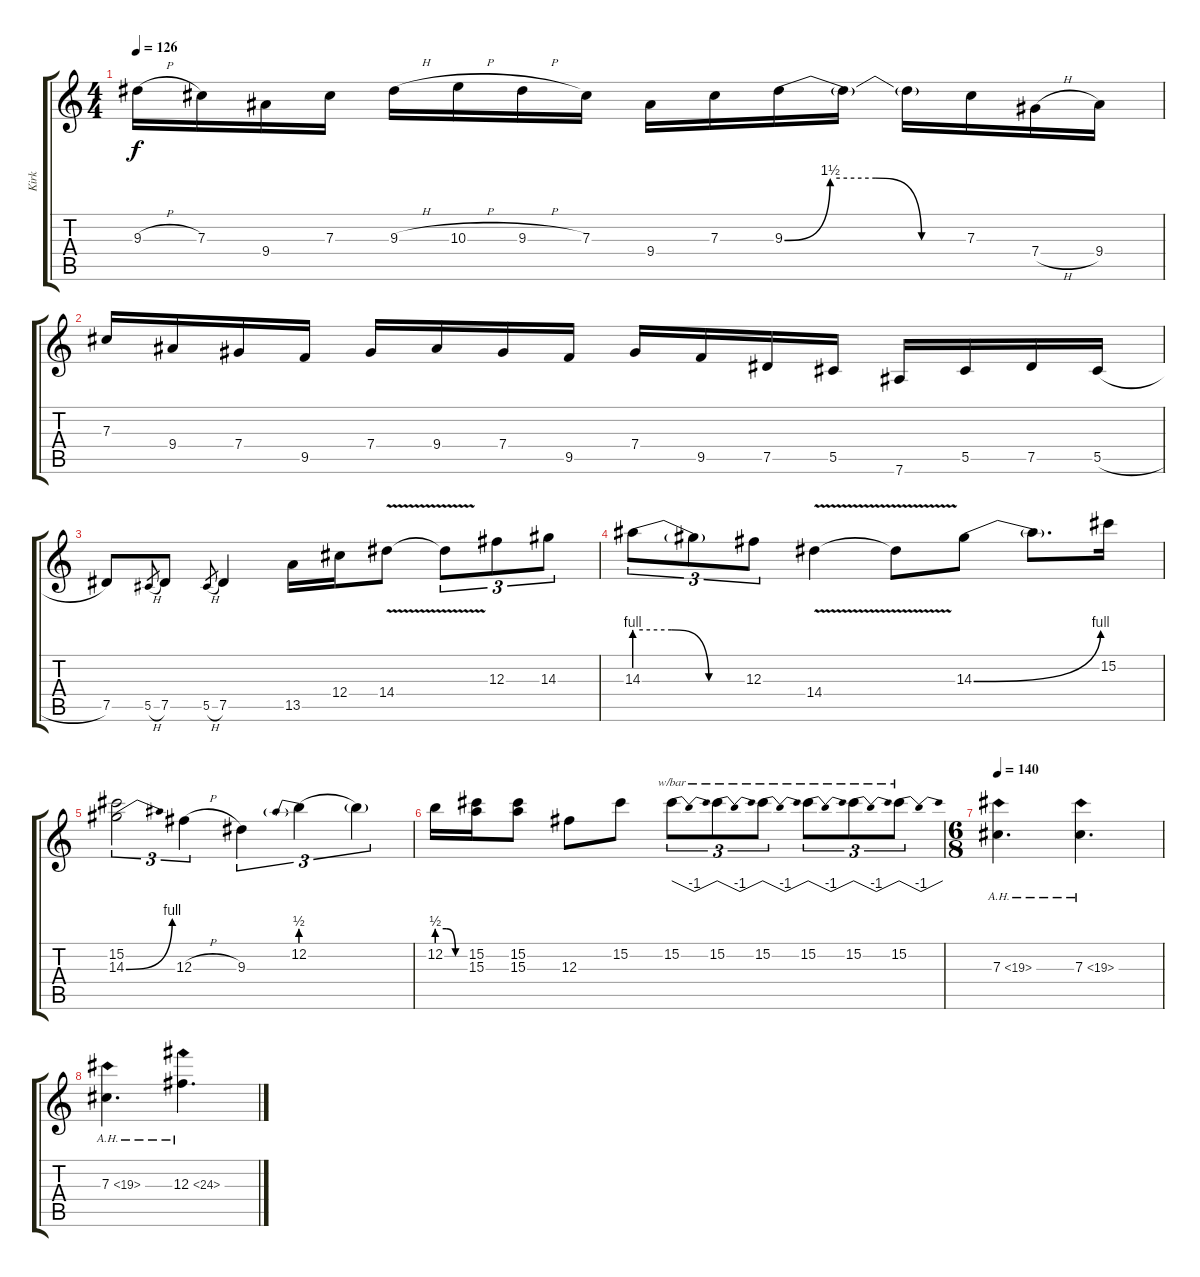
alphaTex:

\track ("Kirk" "Kirk") {instrument distortionguitar}
\staff {score tabs}
\tuning (Eb4 Bb3 Gb3 Db3 Ab2 Eb2) {hide}
\ts (4 4)
\tempo 126
\clef g2
\ks c
9.3{h}.16{dy f} 7.3.16 9.4.16 7.3.16 9.3{h}.16 10.3{h}.16 9.3{h}.16 7.3.16 9.4.16 7.3.16 9.3{be (custom 0 0 15 6 30 6 45 0 60 0)}.16 9.3{t}.16 9.3{t}.16 7.3.16 7.4{h}.16 9.4.16 |
7.3.16 9.4.16 7.4.16 9.5.16 7.4.16 9.4.16 7.4.16 9.5.16 7.4.16 9.5.16 7.5.16 5.5.16 7.6.16 5.5.16 7.5.16 5.5{h}.16 |
7.5.8 5.5{h}.8{gr} 7.5.8 5.5{h}.8{gr} 7.5.4 13.5.16 12.4.16 14.4{v}.8 14.4{t}.8{tu (3 2)} 12.3.8{tu (3 2)} 14.3.8{tu (3 2)} |
14.3{be (custom 0 4 20 4 40 0 60 0)}.8{tu (3 2)} 14.3{t}.8{tu (3 2)} 12.3.8{tu (3 2)} 14.4{v}.4 14.4{t}.8 14.3{be (bend 0 0 60 4)}.8 14.3{t}.8{d} 15.2.16 |
(15.2 14.3{be (bend 0 0 60 4)}).2{tu (3 2)} 12.3{h}.4{tu (3 2)} 9.3.4{tu (3 2)} 12.2{be (prebend 0 2 60 2)}.4{tu (3 2)} 12.2{t}.4{tu (3 2)} |
12.2{be (custom 0 2 20 2 40 0 60 0)}.16 (15.2 15.3).16 (15.2 15.3).8 12.3.8 15.2.8 15.2.8{tu (3 2) tbe (dip default 0 0 30 -4 60 0)} 15.2.8{tu (3 2) tbe (dip default 0 0 30 -4 60 0)} 15.2.8{tu (3 2) tbe (dip default 0 0 30 -4 60 0)} 15.2.8{tu (3 2) tbe (dip default 0 0 30 -4 60 0)} 15.2.8{tu (3 2) tbe (dip default 0 0 30 -4 60 0)} 15.2.8{tu (3 2) tbe (dip default 0 0 30 -4 60 0)} |
\ts (6 8)
\tempo 140
7.3{ah 12}.4{d volume 14} 7.3{ah 12}.4{d} |
7.3{ah 12}.4{d} 12.3{ah 12}.4{d}
